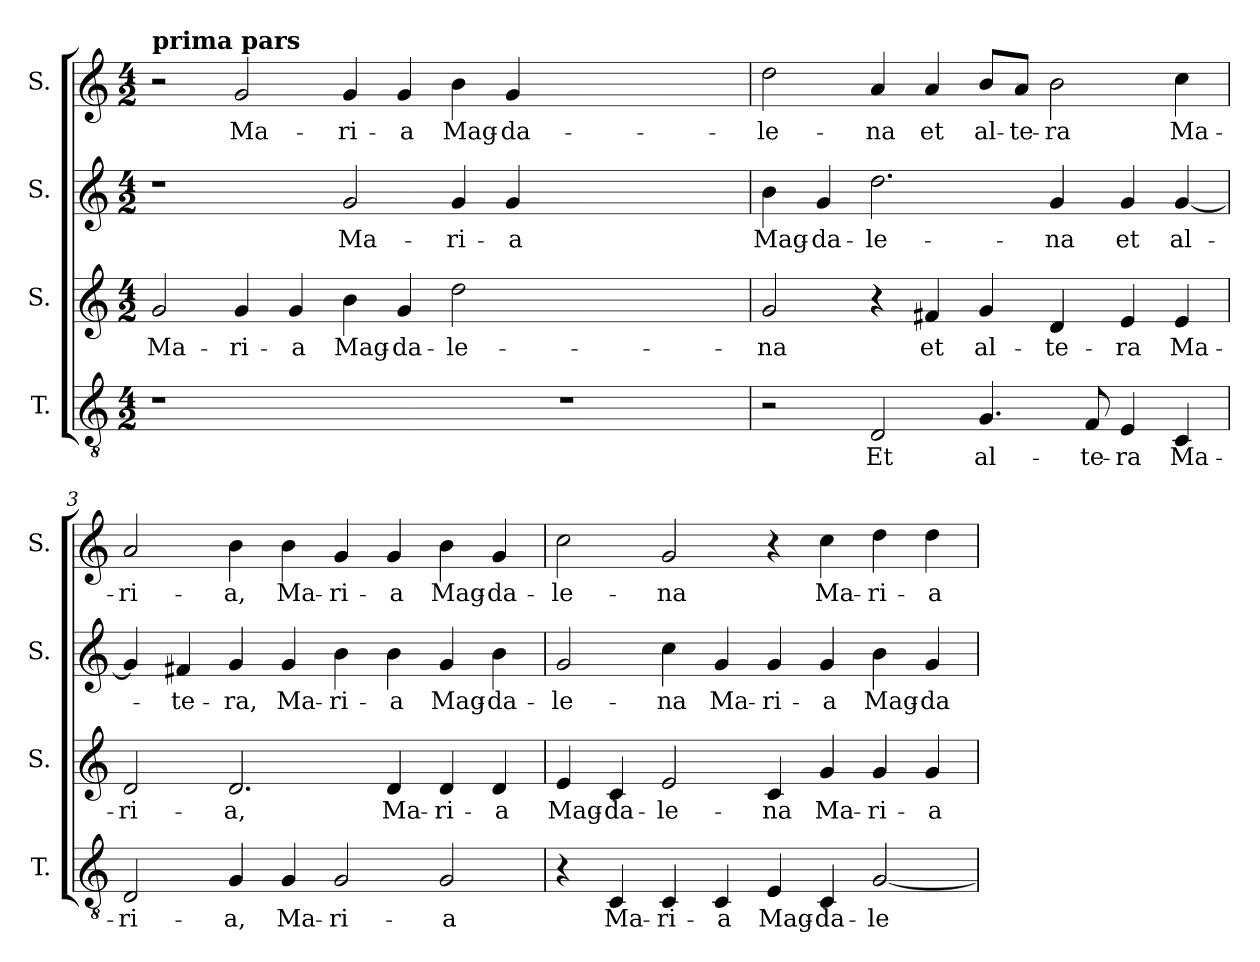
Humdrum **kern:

**kern	**text	**kern	**text	**kern	**text	**kern	**text
*part4	*part4	*part3	*part3	*part2	*part2	*part1	*part1
*staff4	*staff4	*staff3	*staff3	*staff2	*staff2	*staff1	*staff1
*I"T.	*	*I"S.	*	*I"S.	*	*I"S.	*
*I'T.	*	*I'S.	*	*I'S.	*	*I'S.	*
!!LO:PB:g=z
*clefGv2	*	*clefG2	*	*clefG2	*	*clefG2	*
*k[]	*	*k[]	*	*k[]	*	*k[]	*
*C:	*	*C:	*	*C:	*	*C:	*
*M4/2	*	*M4/2	*	*M4/2	*	*M4/2	*
=1	=1	=1	=1	=1	=1	=1	=1
!LO:N:vis=1	!	!	!	!	!	!	!
!	!	!	!	!	!	!LO:TX:a:B:t=prima pars	!
!	!	!	!LO:LY:b:color=#000000	!	!	!	!
0r	.	2gi/	Ma-	1r	.	2r	.
!	!	!	!LO:LY:b:color=#000000	!	!	!	!
!	!	!	!	!	!	!	!LO:LY:b:color=#000000
.	.	4gi/	-ri-	.	.	2gi/	Ma-
!	!	!	!LO:LY:b:color=#000000	!	!	!	!
.	.	4gi/	-a	.	.	.	.
!	!	!	!LO:LY:b:color=#000000	!	!	!	!
!	!	!	!	!	!LO:LY:b:color=#000000	!	!
!	!	!	!	!	!	!	!LO:LY:b:color=#000000
.	.	4bi\	Mag-	2gi/	Ma-	4gi/	-ri-
!	!	!	!LO:LY:b:color=#000000	!	!	!	!
!	!	!	!	!	!	!	!LO:LY:b:color=#000000
.	.	4gi/	-da-	.	.	4gi/	-a
!	!	!	!LO:LY:b:color=#000000	!	!	!	!
!	!	!	!	!	!LO:LY:b:color=#000000	!	!
!	!	!	!	!	!	!	!LO:LY:b:color=#000000
.	.	2ddi\	-le-	4gi/	-ri-	4bi\	Mag-
!	!	!	!	!	!LO:LY:b:color=#000000	!	!
!	!	!	!	!	!	!	!LO:LY:b:color=#000000
.	.	.	.	4gi/	-a	4gi/	-da-
!LO:N:vis=1	!	!	!	!	!	!	!
0r	.	0ryy	.	0ryy	.	0ryy	.
=2	=2	=2	=2	=2	=2	=2	=2
!	!	!	!LO:LY:b:color=#000000	!	!	!	!
!	!	!	!	!	!LO:LY:b:color=#000000	!	!
!	!	!	!	!	!	!	!LO:LY:b:color=#000000
2r	.	2gi/	-na	4bi\	Mag-	2ddi\	-le-
!	!	!	!	!	!LO:LY:b:color=#000000	!	!
.	.	.	.	4gi/	-da-	.	.
!	!LO:LY:b:color=#000000	!	!	!	!	!	!
!	!	!	!	!	!LO:LY:b:color=#000000	!	!
!	!	!	!	!	!	!	!LO:LY:b:color=#000000
2Di/	Et	4r	.	2.ddi\	-le-	4ai/	-na
!	!	!	!LO:LY:b:color=#000000	!	!	!	!
!	!	!	!	!	!	!	!LO:LY:b:color=#000000
.	.	4f#Xi/	et	.	.	4ai/	et
!	!LO:LY:b:color=#000000	!	!	!	!	!	!
!	!	!	!LO:LY:b:color=#000000	!	!	!	!
!	!	!	!	!	!	!	!LO:LY:b:color=#000000
4.Gi/	al-	4gi/	al-	.	.	8bi/L	al-
!	!	!	!	!	!	!	!LO:LY:b:color=#000000
.	.	.	.	.	.	8ai/J	-te-
!	!	!	!LO:LY:b:color=#000000	!	!	!	!
!	!	!	!	!	!LO:LY:b:color=#000000	!	!
!	!	!	!	!	!	!	!LO:LY:b:color=#000000
.	.	4di/	-te-	4gi/	-na	2bi\	-ra
!	!LO:LY:b:color=#000000	!	!	!	!	!	!
8Fi/	-te-	.	.	.	.	.	.
!	!LO:LY:b:color=#000000	!	!	!	!	!	!
!	!	!	!LO:LY:b:color=#000000	!	!	!	!
!	!	!	!	!	!LO:LY:b:color=#000000	!	!
4Ei/	-ra	4ei/	-ra	4gi/	et	.	.
!	!LO:LY:b:color=#000000	!	!	!	!	!	!
!	!	!	!LO:LY:b:color=#000000	!	!	!	!
!	!	!	!	!	!LO:LY:b:color=#000000	!	!
!	!	!	!	!	!	!	!LO:LY:b:color=#000000
4Ci/	Ma-	4ei/	Ma-	[<4gi/	al-	4cci\	Ma-
=3	=3	=3	=3	=3	=3	=3	=3
!	!LO:LY:b:color=#000000	!	!	!	!	!	!
!	!	!	!LO:LY:b:color=#000000	!	!	!	!
!	!	!	!	!	!	!	!LO:LY:b:color=#000000
2Di/	-ri-	2di/	-ri-	4gi/]	.	2ai/	-ri-
!	!	!	!	!	!LO:LY:b:color=#000000	!	!
.	.	.	.	4f#Xi/	-te-	.	.
!	!LO:LY:b:color=#000000	!	!	!	!	!	!
!	!	!	!LO:LY:b:color=#000000	!	!	!	!
!	!	!	!	!	!LO:LY:b:color=#000000	!	!
!	!	!	!	!	!	!	!LO:LY:b:color=#000000
4Gi/	-a,	2.di/	-a,	4gi/	-ra,	4bi\	-a,
!	!LO:LY:b:color=#000000	!	!	!	!	!	!
!	!	!	!	!	!LO:LY:b:color=#000000	!	!
!	!	!	!	!	!	!	!LO:LY:b:color=#000000
4Gi/	Ma-	.	.	4gi/	Ma-	4bi\	Ma-
!	!LO:LY:b:color=#000000	!	!	!	!	!	!
!	!	!	!	!	!LO:LY:b:color=#000000	!	!
!	!	!	!	!	!	!	!LO:LY:b:color=#000000
2Gi/	-ri-	.	.	4bi\	-ri-	4gi/	-ri-
!	!	!	!LO:LY:b:color=#000000	!	!	!	!
!	!	!	!	!	!LO:LY:b:color=#000000	!	!
!	!	!	!	!	!	!	!LO:LY:b:color=#000000
.	.	4di/	Ma-	4bi\	-a	4gi/	-a
!	!LO:LY:b:color=#000000	!	!	!	!	!	!
!	!	!	!LO:LY:b:color=#000000	!	!	!	!
!	!	!	!	!	!LO:LY:b:color=#000000	!	!
!	!	!	!	!	!	!	!LO:LY:b:color=#000000
2Gi/	-a	4di/	-ri-	4gi/	Mag-	4bi\	Mag-
!	!	!	!LO:LY:b:color=#000000	!	!	!	!
!	!	!	!	!	!LO:LY:b:color=#000000	!	!
!	!	!	!	!	!	!	!LO:LY:b:color=#000000
.	.	4di/	-a	4bi\	-da-	4gi/	-da-
!!LO:LB:g=z
=4	=4	=4	=4	=4	=4	=4	=4
!	!	!	!LO:LY:b:color=#000000	!	!	!	!
!	!	!	!	!	!LO:LY:b:color=#000000	!	!
!	!	!	!	!	!	!	!LO:LY:b:color=#000000
4r	.	4ei/	Mag-	2gi/	-le-	2cci\	-le-
!	!LO:LY:b:color=#000000	!	!	!	!	!	!
!	!	!	!LO:LY:b:color=#000000	!	!	!	!
4Ci/	Ma-	4ci/	-da-	.	.	.	.
!	!LO:LY:b:color=#000000	!	!	!	!	!	!
!	!	!	!LO:LY:b:color=#000000	!	!	!	!
!	!	!	!	!	!LO:LY:b:color=#000000	!	!
!	!	!	!	!	!	!	!LO:LY:b:color=#000000
4Ci/	-ri-	2ei/	-le-	4cci\	-na	2gi/	-na
!	!LO:LY:b:color=#000000	!	!	!	!	!	!
!	!	!	!	!	!LO:LY:b:color=#000000	!	!
4Ci/	-a	.	.	4gi/	Ma-	.	.
!	!LO:LY:b:color=#000000	!	!	!	!	!	!
!	!	!	!LO:LY:b:color=#000000	!	!	!	!
!	!	!	!	!	!LO:LY:b:color=#000000	!	!
4Ei/	Mag-	4ci/	-na	4gi/	-ri-	4r	.
!	!LO:LY:b:color=#000000	!	!	!	!	!	!
!	!	!	!LO:LY:b:color=#000000	!	!	!	!
!	!	!	!	!	!LO:LY:b:color=#000000	!	!
!	!	!	!	!	!	!	!LO:LY:b:color=#000000
4Ci/	-da-	4gi/	Ma-	4gi/	-a	4cci\	Ma-
!	!LO:LY:b:color=#000000	!	!	!	!	!	!
!	!	!	!LO:LY:b:color=#000000	!	!	!	!
!	!	!	!	!	!LO:LY:b:color=#000000	!	!
!	!	!	!	!	!	!	!LO:LY:b:color=#000000
[<2Gi/	-le-	4gi/	-ri-	4bi\	Mag-	4ddi\	-ri-
!	!	!	!LO:LY:b:color=#000000	!	!	!	!
!	!	!	!	!	!LO:LY:b:color=#000000	!	!
!	!	!	!	!	!	!	!LO:LY:b:color=#000000
.	.	4gi/	-a	4gi/	-da-	4ddi\	-a
=	=	=	=	=	=	=	=
*-	*-	*-	*-	*-	*-	*-	*-
